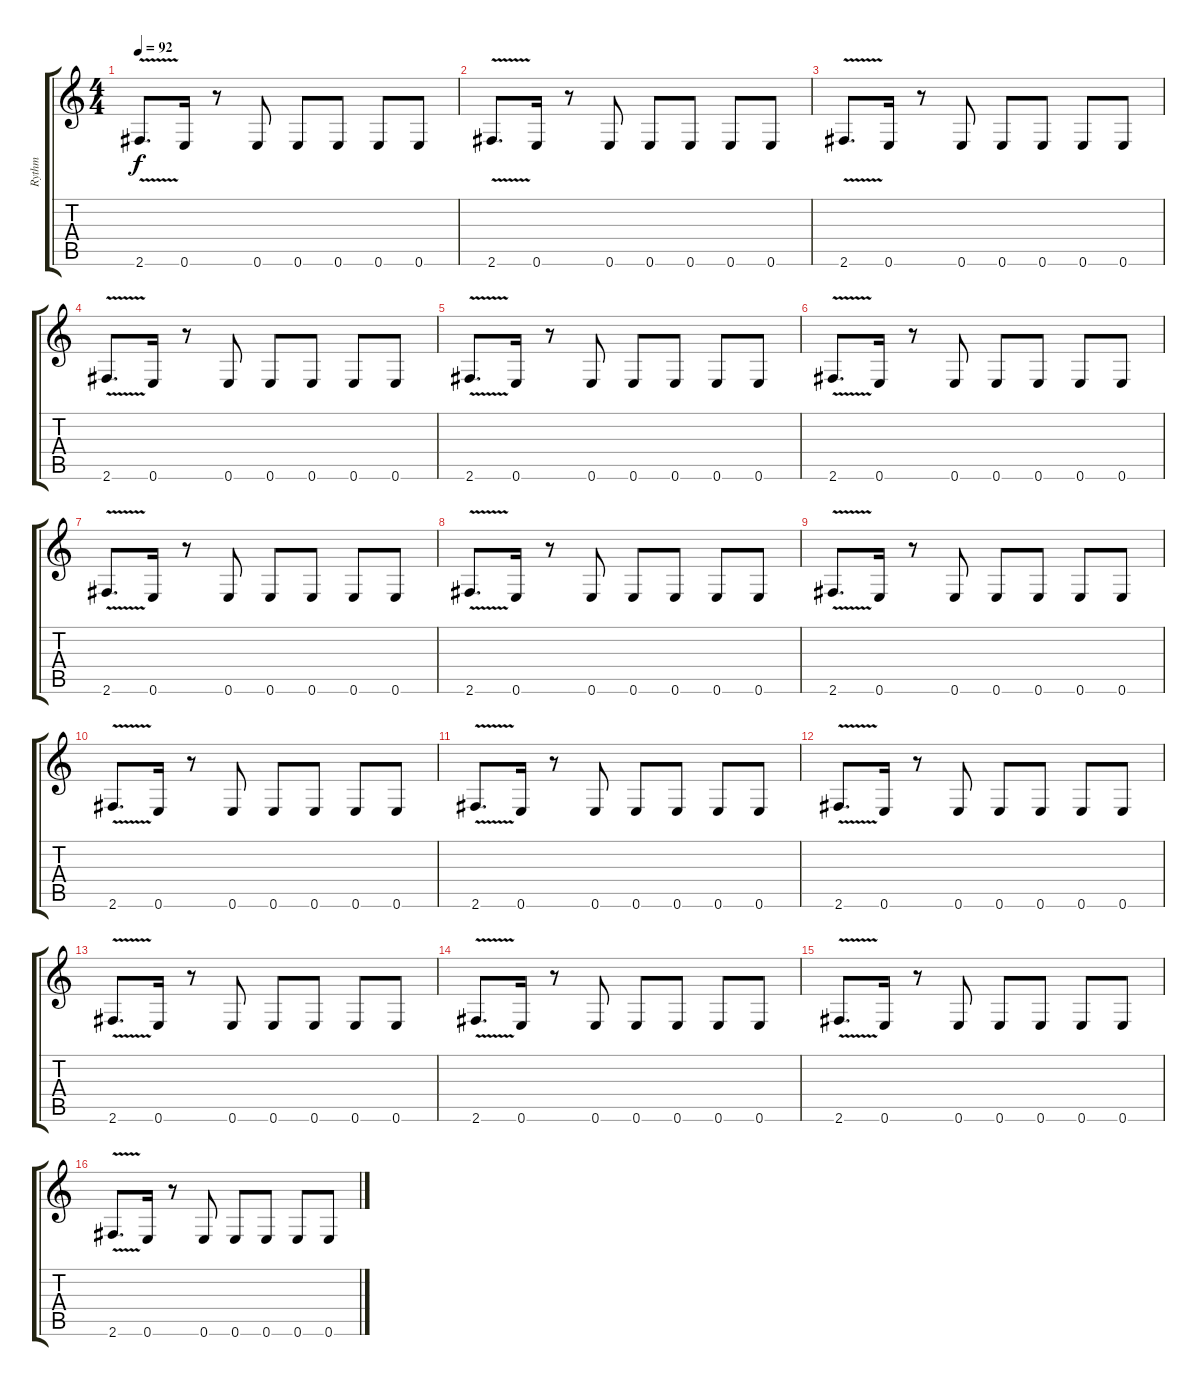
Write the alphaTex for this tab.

\track ("Rythm" "Rythm") {instrument overdrivenguitar}
\staff {score tabs}
\tuning (E4 B3 G3 D3 A2 E2) {hide}
\ts (4 4)
\tempo 92
\clef g2
\ks c
2.6{v}.8{d dy f} 0.6.16 r.8 0.6.8 0.6.8 0.6.8 0.6.8 0.6.8 |
2.6{v}.8{d} 0.6.16 r.8 0.6.8 0.6.8 0.6.8 0.6.8 0.6.8 |
2.6{v}.8{d} 0.6.16 r.8 0.6.8 0.6.8 0.6.8 0.6.8 0.6.8 |
2.6{v}.8{d} 0.6.16 r.8 0.6.8 0.6.8 0.6.8 0.6.8 0.6.8 |
2.6{v}.8{d} 0.6.16 r.8 0.6.8 0.6.8 0.6.8 0.6.8 0.6.8 |
2.6{v}.8{d} 0.6.16 r.8 0.6.8 0.6.8 0.6.8 0.6.8 0.6.8 |
2.6{v}.8{d} 0.6.16 r.8 0.6.8 0.6.8 0.6.8 0.6.8 0.6.8 |
2.6{v}.8{d} 0.6.16 r.8 0.6.8 0.6.8 0.6.8 0.6.8 0.6.8 |
2.6{v}.8{d} 0.6.16 r.8 0.6.8 0.6.8 0.6.8 0.6.8 0.6.8 |
2.6{v}.8{d} 0.6.16 r.8 0.6.8 0.6.8 0.6.8 0.6.8 0.6.8 |
2.6{v}.8{d} 0.6.16 r.8 0.6.8 0.6.8 0.6.8 0.6.8 0.6.8 |
2.6{v}.8{d} 0.6.16 r.8 0.6.8 0.6.8 0.6.8 0.6.8 0.6.8 |
2.6{v}.8{d} 0.6.16 r.8 0.6.8 0.6.8 0.6.8 0.6.8 0.6.8 |
2.6{v}.8{d} 0.6.16 r.8 0.6.8 0.6.8 0.6.8 0.6.8 0.6.8 |
2.6{v}.8{d} 0.6.16 r.8 0.6.8 0.6.8 0.6.8 0.6.8 0.6.8 |
2.6{v}.8{d} 0.6.16 r.8 0.6.8 0.6.8 0.6.8 0.6.8 0.6.8
